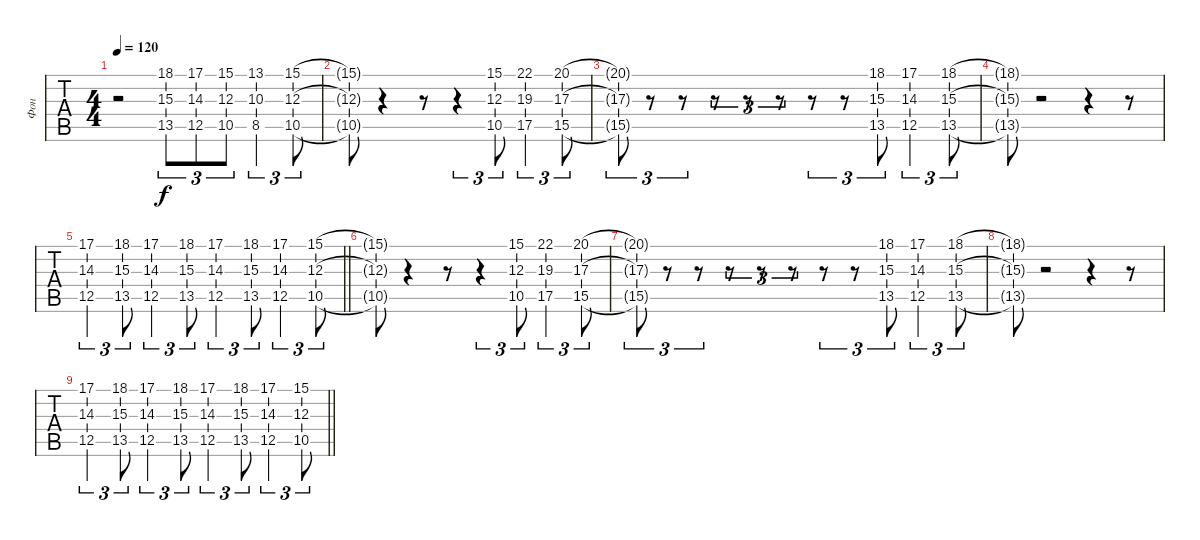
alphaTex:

\track ("Фон" "Фон") {instrument synthvoice}
\staff {tabs}
\tuning (E4 B3 G3 D3 A2 E2) {hide}
\ts (4 4)
\tempo 120
\clef g2
\ks c
r.2{dy f} (18.1 15.3 13.5).8{tu (3 2)} (17.1 14.3 12.5).8{tu (3 2)} (15.1 12.3 10.5).8{tu (3 2)} (13.1 10.3 8.5).4{tu (3 2)} (15.1 12.3 10.5).8{tu (3 2)} |
(15.1{t} 12.3{t} 10.5{t}).8 r.4 r.8 r.4{tu (3 2)} (15.1 12.3 10.5).8{tu (3 2)} (22.1 19.3 17.5).4{tu (3 2)} (20.1 17.3 15.5).8{tu (3 2)} |
(20.1{t} 17.3{t} 15.5{t}).8{tu (3 2)} r.8{tu (3 2)} r.8{tu (3 2)} r.8{tu (3 2)} r.8{tu (3 2)} r.8{tu (3 2)} r.8{tu (3 2)} r.8{tu (3 2)} (18.1 15.3 13.5).8{tu (3 2)} (17.1 14.3 12.5).4{tu (3 2)} (18.1 15.3 13.5).8{tu (3 2)} |
(18.1{t} 15.3{t} 13.5{t}).8 r.2 r.4 r.8 |
\barLineRight lightlight
(17.1 14.3 12.5).4{tu (3 2)} (18.1 15.3 13.5).8{tu (3 2)} (17.1 14.3 12.5).4{tu (3 2)} (18.1 15.3 13.5).8{tu (3 2)} (17.1 14.3 12.5).4{tu (3 2)} (18.1 15.3 13.5).8{tu (3 2)} (17.1 14.3 12.5).4{tu (3 2)} (15.1 12.3 10.5).8{tu (3 2)} |
(15.1{t} 12.3{t} 10.5{t}).8 r.4 r.8 r.4{tu (3 2)} (15.1 12.3 10.5).8{tu (3 2)} (22.1 19.3 17.5).4{tu (3 2)} (20.1 17.3 15.5).8{tu (3 2)} |
(20.1{t} 17.3{t} 15.5{t}).8{tu (3 2)} r.8{tu (3 2)} r.8{tu (3 2)} r.8{tu (3 2)} r.8{tu (3 2)} r.8{tu (3 2)} r.8{tu (3 2)} r.8{tu (3 2)} (18.1 15.3 13.5).8{tu (3 2)} (17.1 14.3 12.5).4{tu (3 2)} (18.1 15.3 13.5).8{tu (3 2)} |
(18.1{t} 15.3{t} 13.5{t}).8 r.2 r.4 r.8 |
\barLineRight lightlight
(17.1 14.3 12.5).4{tu (3 2)} (18.1 15.3 13.5).8{tu (3 2)} (17.1 14.3 12.5).4{tu (3 2)} (18.1 15.3 13.5).8{tu (3 2)} (17.1 14.3 12.5).4{tu (3 2)} (18.1 15.3 13.5).8{tu (3 2)} (17.1 14.3 12.5).4{tu (3 2)} (15.1 12.3 10.5).8{tu (3 2)}
